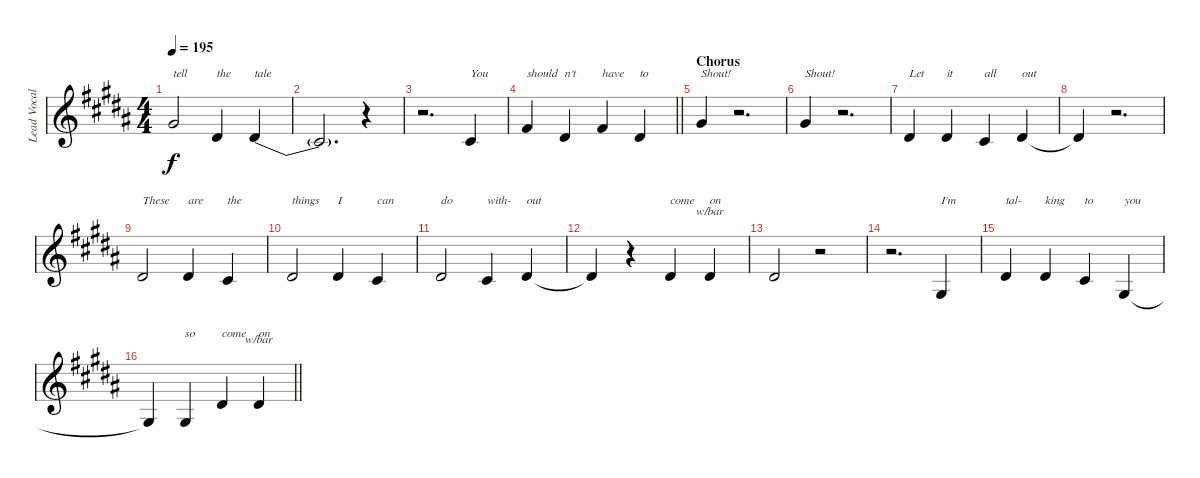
\track ("Lead Vocals" "Lead Vocal") {instrument lead6voice}
\staff {score}
\tuning (Eb4 Bb3 Gb3 Db3 Ab2 Db2) {hide}
\ts (4 4)
\tempo 195
\clef g2
\ks b
5.1.2{txt "tell" dy f} 5.2.4{txt "the"} 3.2{be (custom 0 4 30 4 35 0 60 0)}.4{txt "tale"} |
3.2{t}.2{d} r.4 |
r.2{d} 3.2.4{txt "You"} |
\barLineRight lightlight
3.1.4{txt "should"} 5.2.4{txt "n't"} 3.1.4{txt "have"} 5.2.4{txt "to"} |
\section ("" "Chorus")
5.1.4{txt "Shout!"} r.2{d} |
5.1.4{txt "Shout!"} r.2{d} |
5.2.4{txt "Let"} 5.2.4{txt "it"} 3.2.4{txt "all"} 5.2.4{txt "out"} |
5.2{t}.4 r.2{d} |
5.2.2{txt "These"} 5.2.4{txt "are"} 3.2.4{txt "the"} |
5.2.2{txt "things"} 5.2.4{txt "I"} 3.2.4{txt "can"} |
3.2{be (custom 0 4 25 4 35 0 60 0)}.2{txt "do"} 3.2.4{txt "with-"} 5.2.4{txt "out"} |
5.2{t}.4 r.4 5.2.4{txt "come"} 5.2.4{tbe (custom default 0 0 15 0 25 -14 60 -14) txt "on"} |
5.2{t}.2 r.2 |
r.2{d} 2.3.4{txt "I'm"} |
5.2.4{txt "tal-"} 5.2.4{txt "king"} 3.2.4{txt "to"} 2.3.4{txt "you"} |
\barLineRight lightlight
2.3{t}.4 2.3.4{txt "so"} 5.2.4{txt "come"} 5.2.4{tbe (custom default 0 0 15 0 25 -14 60 -14) txt "on"}
